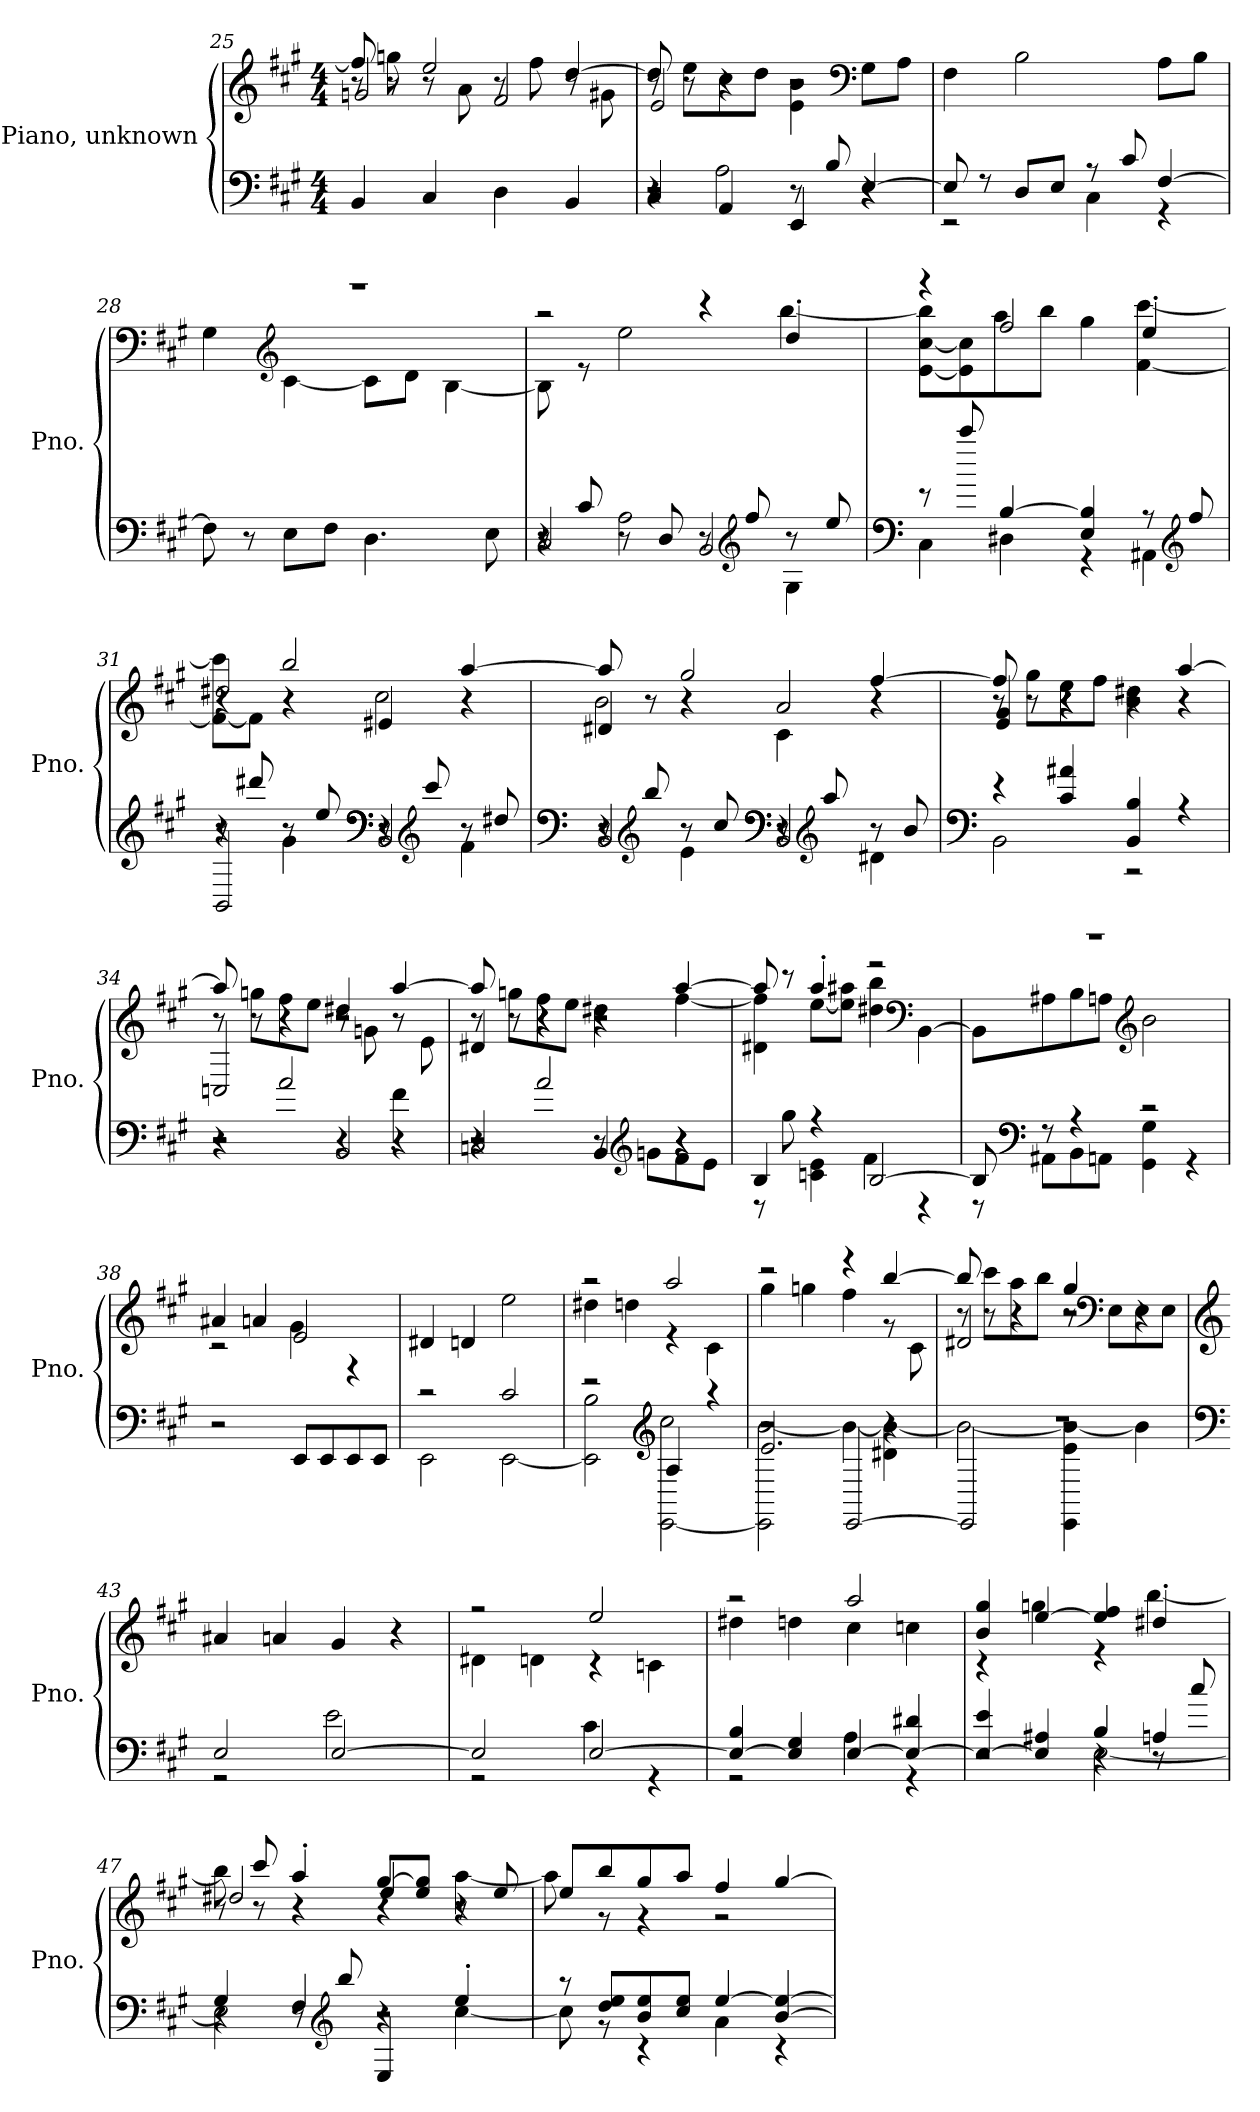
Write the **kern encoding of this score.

**kern	**kern
*part1	*part1
*staff2	*staff1
*I"Piano, unknown	*
*I'Pno.	*
*clefF4	*clefG2
*k[f#c#g#]	*k[f#c#g#]
*M4/4	*M4/4
=25	=25
*	*^
*	*	*^
4BB/	8ff#/]	8r	2gn/
.	8r	8ggn\	.
4C#/	2ee/	8r	.
.	.	8a\	.
4D\	.	8r	2f#/
.	.	8ff#\	.
4BB/	[4dd/	8r	.
.	.	8g#X\	.
=26	=26	=26	=26
*^	*	*	*
*	*^	*	*	*
4C#/	4r	2r	8dd/]	8r	2e/
.	.	.	8r	8ee\L	.
4AA/	2A\	.	4r	8cc#\	.
.	.	.	.	8dd\J	.
8r	.	4EE/	2r	4e\ 4b\	2r
8B/	.	.	.	.	.
*	*	*	*clefF4	*	*
[4E/	4r	4r	.	8G#\L	.
.	.	.	.	8A\J	.
*	*v	*v	*	*	*
*	*	*v	*v	*v
!!LO:PB:g=z
=27	=27	=27
8E/]	2r	4F#\
8r	.	.
8D/L	.	2B\
8E/J	.	.
8r	4C#\	.
8c#/	.	.
[4F#/	4r	8A\L
.	.	8B\J
*v	*v	*
=28	=28
*	*^
8F#\]	1r	4G#\
8r	.	.
*	*clefG2	*
8E\L	.	[4c#\
8F#\J	.	.
4.D\	.	8c#\L]
.	.	8d\J
.	.	[4B\
8E\	.	.
=29	=29	=29
*^	*	*
*	*^	*	*
8r	4r	2C#/	2r	8B\]
8c#/	.	.	.	8r
8r	2A\	.	.	2ee\
8D/	.	.	.	.
8r	.	2BB/	4r	.
*clefG2	*	*	*	*
8ff#/	.	.	.	.
8r	4G#\	.	4dd'/	[4bb\
8ee/	.	.	.	.
*v	*v	*v	*	*
!!LO:LB:g=z	!!
=30	=30	=30
*clefF4	*	*
*^	*	*
8r	4C#\	4r	[8e\ [8cc#\ 8bb\]L
8ccc#/	.	.	8e\] 8cc#\]
[4B/	4D#X\	2ff#/	8aa\
.	.	.	8bb\J
4E/ 4B/]	4r	.	4gg#\
8r	4AA#X\	4ee'/	[4f#\ [4ccc#\
*clefG2	*	*	*
8ff#/	.	.	.
=31	=31	=31	=31
*	*^	*	*^
8r	4r	2BB/	2dd#X/	8f#\_ 8ccc#\]L	4r
8ddd#X/	.	.	.	8f#\J]	.
8r	4g#\	.	.	4r	2bb/
8ee/	.	.	.	.	.
*clefF4	*	*	*	*	*
8r	4r	2BB/	4e#X/	2cc#\	.
*clefG2	*	*	*	*	*
8ccc#/	.	.	.	.	.
8r	4f#\	.	4r	.	[4aa/
8dd#X/	.	.	.	.	.
!!LO:LB:g=z	!!	!!
=32	=32	=32	=32	=32	=32
*clefF4	*	*	*	*	*
8r	4r	2BB/	4d#X/	2b\	8aa/]
*clefG2	*	*	*	*	*
8bb/	.	.	.	.	8r
8r	4e\	.	2gg#/	.	4r
8cc#/	.	.	.	.	.
*clefF4	*	*	*	*	*
8r	4r	2BB/	.	4c#\	2a/
*clefG2	*	*	*	*	*
8aa/	.	.	.	.	.
8r	4d#X\	.	[4ff#/	4r	.
8b/	.	.	.	.	.
*v	*v	*v	*	*	*
=33	=33	=33	=33
*clefF4	*	*	*
*^	*	*	*
4r	2BB\	8ff#/]	8r	4e/ 4g#/
.	.	8r	8gg#\L	.
4c#/ 4a#X/	.	4r	8ee\	4r
.	.	.	8ff#\J	.
4BB/ 4B/	2r	4r	4b\ 4dd#X\	2r
4r	.	[4aa/	4r	.
=34	=34	=34	=34	=34
*	*^	*	*	*
4r	2r	2r	8aa/]	8r	2Cn/
.	.	.	8r	8ggn\L	.
2a/	.	.	4r	8ff#\	.
.	.	.	.	8ee\J	.
.	4r	2BB/	4dd#X/	8r	2r
.	.	.	.	8gn\	.
4r	4f#'\	.	[4aa/	8r	.
.	.	.	.	8e\	.
!!LO:LB:g=z	!!	!!
=35	=35	=35	=35	=35	=35
4r	2r	2Cn/	8aa/]	8r	4d#X/
.	.	.	8r	8ggn\L	.
2a/	.	.	4r	8ff#\	4r
.	.	.	.	8ee\J	.
.	8r	4BB/	4r	4dd#X\	2r
*clefG2	*	*	*	*	*
.	8gn\L	.	.	.	.
4r	8f#\	4r	[4aa/	[4ff#\	.
.	8e\J	.	.	.	.
*	*v	*v	*	*	*
*	*	*	*v	*v
=36	=36	=36	=36
4B/	8r	8aa/]	4d#X\ 4ff#\]
.	8gg#\	8r	.
4r	4cn\ 4e\	4aa'/	[8ee\L
.	.	.	8ee\] 8aa#X\J
[2B/	4f#\	2r	4dd#X\ 4bb\
*	*	*clefF4	*
.	4r	.	[4BB\
=37	=37	=37	=37
8B/]	8r	1r	8BB\L]
*clefF4	*	*	*
8r	8AA#X\L	.	8A#X\
4r	8BB\	.	8B\
.	8AAn\J	.	8An\J
*	*	*clefG2	*
2r	4GG#\ 4G#\	.	2b\
.	4r	.	.
*v	*v	*	*
!!LO:LB:g=z	!!
=38	=38	=38
2r	4a#X/	2r
.	4an/	.
8EE/L	2e/	4g#\
8EE/	.	.
8EE/	.	4r
8EE/J	.	.
*	*v	*v
=39	=39
*^	*
2r	2EE\	4d#X/
.	.	4dn/
2c#/	[2EE\	2ee\
=40	=40	=40
*	*	*^
2r	2EE\] 2B\	2r	4dd#X\
.	.	.	4ddn\
*clefG2	*	*	*
4A/	[2EE\ 2cc#\	2aa/	4r
4r	.	.	4c#\
=41	=41	=41	=41
*	*^	*	*
2.e/	2EE\] [2b\	2r	2r	4gg#\
.	.	.	.	4ggn\
.	4b\_	[2EE/	4r	4ff#\
4r	4d#X\ 4b\_	.	[4bb/	8r
.	.	.	.	8c#\
=42	=42	=42	=42	=42
*	*	*	*	*^
1r	2b\_	2EE/]	8bb/]	8r	2d#X/
.	.	.	8r	8ccc#\L	.
.	.	.	4r	8aa\	.
.	.	.	.	8bb\J	.
.	4EE\ 4e\ 4b\_	2r	4gg#/	8r	2r
*	*	*	*clefF4	*	*
.	.	.	.	8E\L	.
.	4b\]	.	4r	8E\	.
.	.	.	.	8E\J	.
*v	*v	*v	*	*	*
*	*v	*v	*v
!!LO:LB:g=z
=43	=43
*clefF4	*clefG2
*^	*
2E/	2r	4a#X/
.	.	4an/
[2E/	2e\	4g#/
.	.	4r
=44	=44	=44
*	*	*^
2E/]	2r	2r	4d#X\
.	.	.	4dn\
[2E/	4c#\	2ee/	4r
.	4r	.	4cn\
=45	=45	=45	=45
4E/_ 4B/	2r	2r	4dd#X\
4E/] 4G#/	.	.	4ddn\
[4E/	4A\	2aa/	4cc#\
4E/_ 4d#X/	4r	.	4ccn\
=46	=46	=46	=46
*	*^	*	*
4E/_ 4e/	2r	2r	4b/ 4gg#/	4r
4E/] 4A#X/	.	.	[4ee/	4ggn\
4B/	[2E\	4r	4ee/] 4ff#/	4r
8r	.	4An/	4dd#X'/	[4bb\
8cc#/	.	.	.	.
!!LO:PB:g=z
=47	=47	=47	=47	=47
*	*	*	*	*^
4G#/	2E\]	4r	8r	8bb\]	2dd#X/
.	.	.	8ccc#/	8r	.
8r	.	4F#/	4aa'/	4r	.
*clefG2	*	*	*	*	*
8bb/	.	.	.	.	.
4E/	4r	2r	[8gg#/L	4r	4ee'/
.	.	.	8ee/ 8gg#/]J	.	.
4ee'/	[4cc#\	.	8r	[4aa\	4r
.	.	.	8ee/	.	.
*	*v	*v	*	*	*
*	*	*	*v	*v
=48	=48	=48	=48
8r	8cc#\]	8ee/L	8aa\]
8dd/ 8ee/L	8r	8bb/	8r
8b/ 8ee/	4r	8gg#/	4r
8cc#/ 8ee/J	.	8aa/J	.
[4ee/	4a\	4ff#/	2r
[4b/ 4ee/_	4r	[4gg#/	.
*v	*v	*	*
*	*v	*v
=	=
*-	*-
